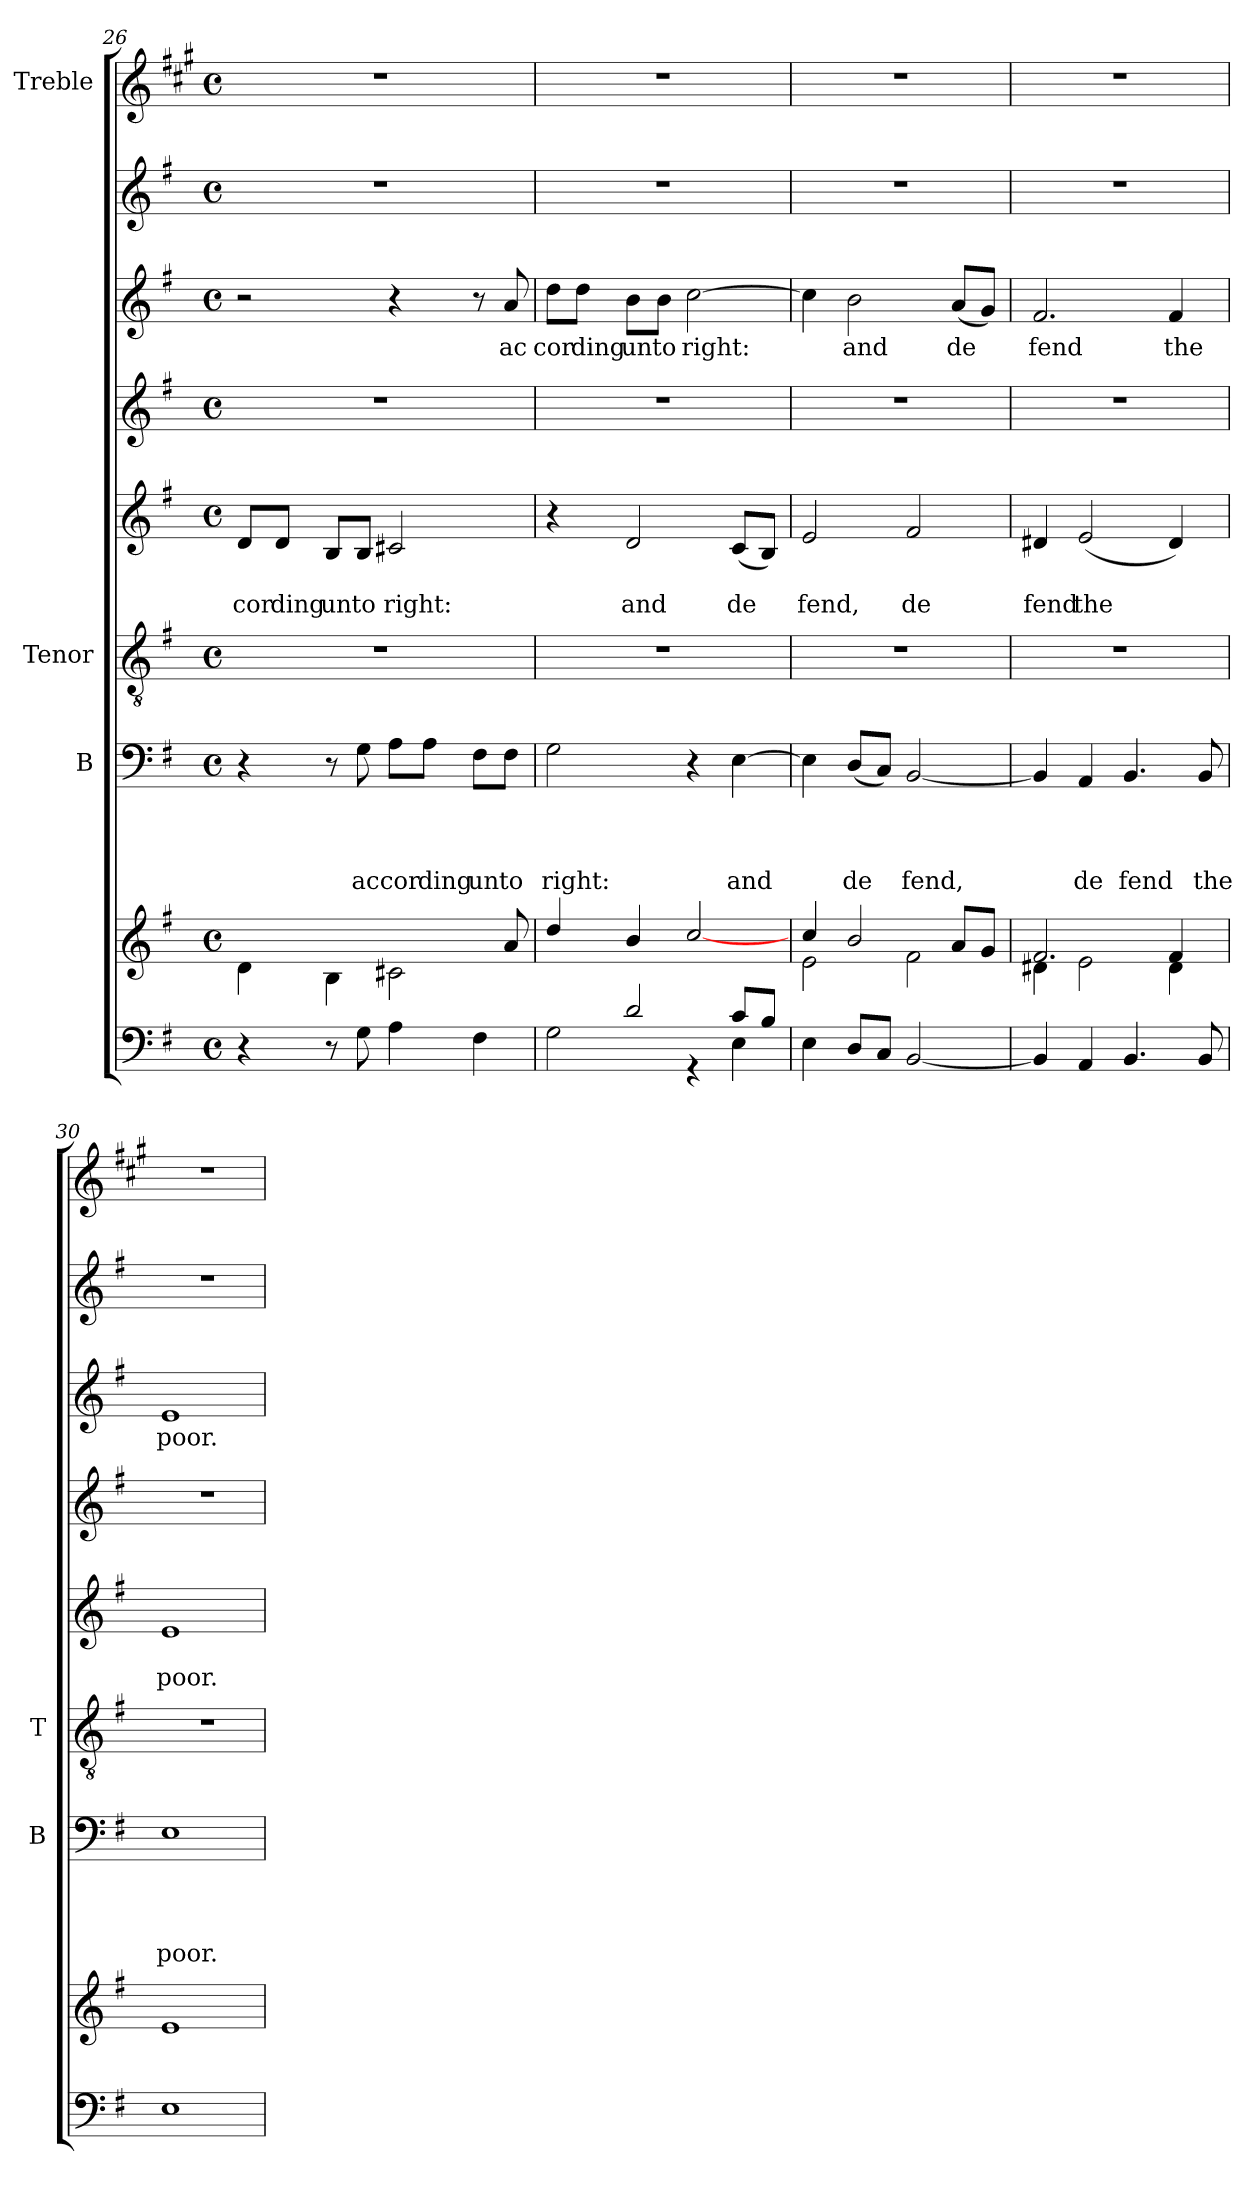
**kern	**kern	**kern	**text	**text	**text	**text	**kern	**kern	**text	**text	**kern	**kern	**text	**kern	**kern
*part9	*part8	*part7	*part7	*part7	*part7	*part7	*part6	*part5	*part5	*part5	*part4	*part3	*part3	*part2	*part1
*staff9	*staff8	*staff7	*staff7	*staff7	*staff7	*staff7	*staff6	*staff5	*staff5	*staff5	*staff4	*staff3	*staff3	*staff2	*staff1
*	*	*I"B	*	*	*	*	*I"Tenor	*	*	*	*	*	*	*	*I"Treble
*	*	*I'B	*	*	*	*	*I'T	*	*	*	*	*	*	*	*
!!LO:PB:g=z
*clefF4	*clefG2	*clefF4	*	*	*	*	*clefGv2	*clefG2	*	*	*clefG2	*clefG2	*	*clefG2	*clefG2
*	*	*	*	*	*	*	*	*	*	*	*	*	*	*	*ITrd1c2
*k[f#]	*k[f#]	*k[f#]	*	*	*	*	*k[f#]	*k[f#]	*	*	*k[f#]	*k[f#]	*	*k[f#]	*k[f#]
*G:	*G:	*G:	*	*	*	*	*G:	*G:	*	*	*G:	*G:	*	*G:	*G:
*M4/4	*M4/4	*M4/4	*	*	*	*	*M4/4	*M4/4	*	*	*M4/4	*M4/4	*	*M4/4	*M4/4
*met(c)	*met(c)	*met(c)	*	*	*	*	*met(c)	*met(c)	*	*	*met(c)	*met(c)	*	*met(c)	*met(c)
=26	=26	=26	=26	=26	=26	=26	=26	=26	=26	=26	=26	=26	=26	=26	=26
*	*^	*	*	*	*	*	*	*	*	*	*	*	*	*	*
!	!	!	!	!	!	!	!	!	!	!	!LO:LY:b	!	!	!	!	!
4r	4d\	2..ryy	4r	.	.	.	.	1r	8d/L	.	-cor	1r	2r	.	1r	1r
!	!	!	!	!	!	!	!	!	!	!	!LO:LY:b	!	!	!	!	!
.	.	.	.	.	.	.	.	.	8d/J	.	ding	.	.	.	.	.
!	!	!	!	!	!	!	!	!	!	!	!LO:LY:b	!	!	!	!	!
8r	4B\	.	8r	.	.	.	.	.	8B/L	.	un	.	.	.	.	.
!	!	!	!	!	!	!	!LO:LY:b	!	!	!	!LO:LY:b	!	!	!	!	!
8G\	.	.	8G\	.	.	.	ac	.	8B/J	.	to	.	.	.	.	.
!	!	!	!	!	!	!	!LO:LY:b	!	!	!	!LO:LY:b	!	!	!	!	!
4A\	2c#X\	.	8A\L	.	.	.	cor	.	2c#X/	.	right:	.	4r	.	.	.
!	!	!	!	!	!	!	!LO:LY:b	!	!	!	!	!	!	!	!	!
.	.	.	8A\J	.	.	.	ding	.	.	.	.	.	.	.	.	.
!	!	!	!	!	!	!	!LO:LY:b	!	!	!	!	!	!	!	!	!
4F#\	.	.	8F#\L	.	.	.	un	.	.	.	.	.	8r	.	.	.
!	!	!	!	!	!	!	!LO:LY:b	!	!	!	!	!	!	!LO:LY:b	!	!
.	.	8a/	8F#\J	.	.	.	to	.	.	.	.	.	8a/	ac	.	.
=27	=27	=27	=27	=27	=27	=27	=27	=27	=27	=27	=27	=27	=27	=27	=27	=27
*^	*	*	*	*	*	*	*	*	*	*	*	*	*	*	*	*
!	!	!	!	!	!	!	!	!LO:LY:b	!	!	!	!	!	!	!LO:LY:b	!	!
*	*	*v	*v	*	*	*	*	*	*	*	*	*	*	*	*	*	*
2G\	4ryy	4dd/	2G\	.	.	.	right:	1r	4r	.	.	1r	8dd\L	cor	1r	1r
!	!	!	!	!	!	!	!	!	!	!	!	!	!	!LO:LY:b	!	!
.	.	.	.	.	.	.	.	.	.	.	.	.	8dd\J	ding	.	.
!	!	!	!	!	!	!	!	!	!	!	!LO:LY:b	!	!	!LO:LY:b	!	!
.	2d/	4b/	.	.	.	.	.	.	2d/	.	and	.	8b\L	un	.	.
!	!	!	!	!	!	!	!	!	!	!	!	!	!	!LO:LY:b	!	!
.	.	.	.	.	.	.	.	.	.	.	.	.	8b\J	to	.	.
!	!	!	!	!	!	!	!	!	!	!	!	!	!	!LO:LY:b	!	!
4rGG	.	[>2cc/	4r	.	.	.	.	.	.	.	.	.	[>2cc\	right:	.	.
!	!	!	!	!	!	!	!LO:LY:b	!	!	!	!LO:LY:b	!	!	!	!	!
4E\	8c/L	.	[>4E\	.	.	.	and	.	(<8c/L	.	de	.	.	.	.	.
.	8B/J	.	.	.	.	.	.	.	8B/J)	.	.	.	.	.	.	.
=28	=28	=28	=28	=28	=28	=28	=28	=28	=28	=28	=28	=28	=28	=28	=28	=28
*	*	*^	*	*	*	*	*	*	*	*	*	*	*	*	*	*
!	!	!	!	!	!	!	!	!	!	!	!	!LO:LY:b	!	!	!	!	!
*v	*v	*	*	*	*	*	*	*	*	*	*	*	*	*	*	*	*
4E\	2e\	4cc/	4E\]	.	.	.	.	1r	2e/	.	fend,	1r	4cc\]	.	1r	1r
!	!	!	!	!	!	!	!LO:LY:b	!	!	!	!	!	!	!LO:LY:b	!	!
8D/L	.	2b/	(<8D/L	.	.	.	de	.	.	.	.	.	2b\	and	.	.
8C/J	.	.	8C/J)	.	.	.	.	.	.	.	.	.	.	.	.	.
!	!	!	!	!	!	!	!LO:LY:b	!	!	!	!LO:LY:b	!	!	!	!	!
[<2BB/	2f#\	.	[<2BB/	.	.	.	fend,	.	2f#/	.	de	.	.	.	.	.
!	!	!	!	!	!	!	!	!	!	!	!	!	!	!LO:LY:b	!	!
.	.	8a/L	.	.	.	.	.	.	.	.	.	.	(<8a/L	de	.	.
.	.	8g/J	.	.	.	.	.	.	.	.	.	.	8g/J)	.	.	.
=29	=29	=29	=29	=29	=29	=29	=29	=29	=29	=29	=29	=29	=29	=29	=29	=29
!	!	!	!	!	!	!	!	!	!	!	!LO:LY:b	!	!	!LO:LY:b	!	!
4BB/]	2.f#/	4d#X\	4BB/]	.	.	.	.	1r	4d#X/	.	fend	1r	2.f#/	fend	1r	1r
!	!	!	!	!	!	!	!LO:LY:b	!	!	!	!LO:LY:b	!	!	!	!	!
4AA/	.	2e\	4AA/	.	.	.	de	.	(<2e/	.	the	.	.	.	.	.
!	!	!	!	!	!	!	!LO:LY:b	!	!	!	!	!	!	!	!	!
4.BB/	.	.	4.BB/	.	.	.	fend	.	.	.	.	.	.	.	.	.
!	!	!	!	!	!	!	!	!	!	!	!	!	!	!LO:LY:b	!	!
.	4f#/	4d#\	.	.	.	.	.	.	4d#/)	.	.	.	4f#/	the	.	.
!	!	!	!	!	!	!	!LO:LY:b	!	!	!	!	!	!	!	!	!
8BB/	.	.	8BB/	.	.	.	the	.	.	.	.	.	.	.	.	.
*	*v	*v	*	*	*	*	*	*	*	*	*	*	*	*	*	*
=30	=30	=30	=30	=30	=30	=30	=30	=30	=30	=30	=30	=30	=30	=30	=30
!	!	!	!	!	!	!LO:LY:b	!	!	!	!LO:LY:b	!	!	!LO:LY:b	!	!
1E	1e	1E	.	.	.	poor.	1r	1e	.	poor.	1r	1e	poor.	1r	1r
=	=	=	=	=	=	=	=	=	=	=	=	=	=	=	=
*-	*-	*-	*-	*-	*-	*-	*-	*-	*-	*-	*-	*-	*-	*-	*-
